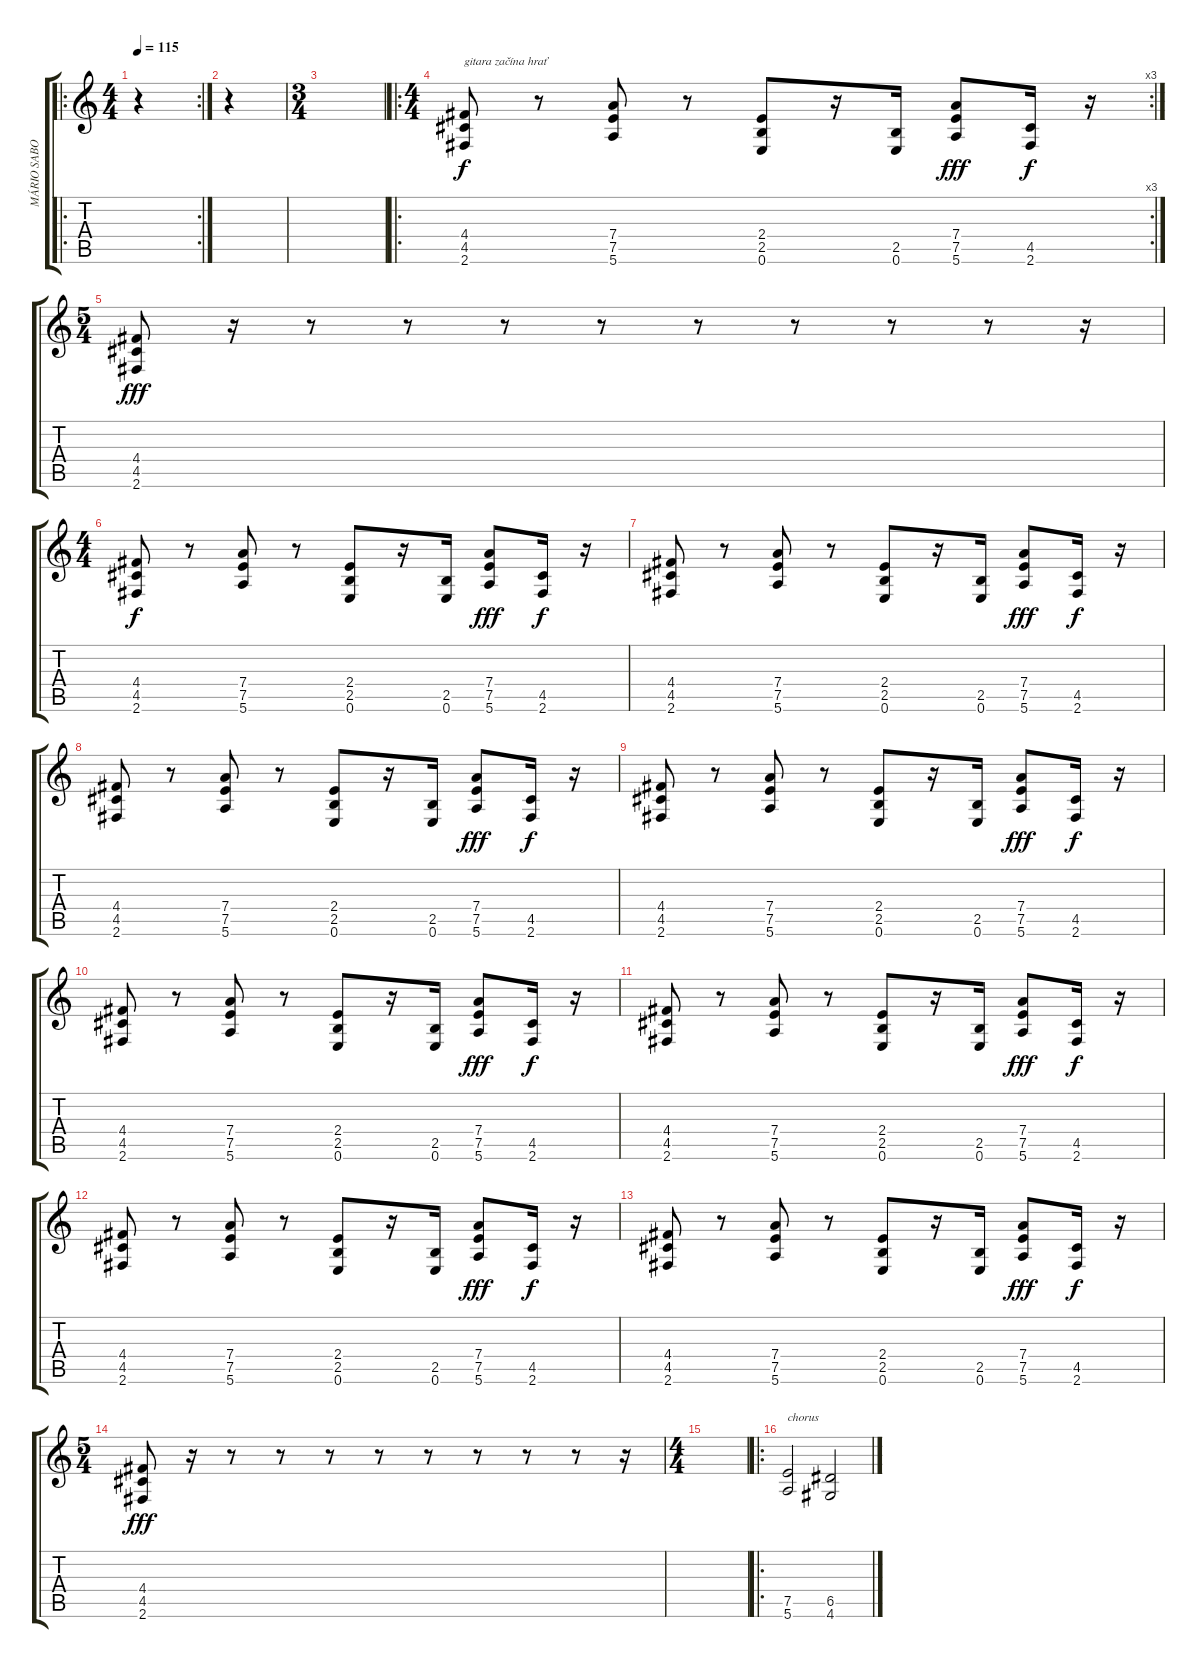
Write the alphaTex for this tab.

\track ("MÁRIO SABO" "MÁRIO SABO") {instrument distortionguitar}
\staff {score tabs}
\tuning (E4 B3 G3 D3 A2 E2) {hide}
\ro
\rc 2
\ts (4 4)
\tempo 115
\clef g2
\ks c
r.4{dy f instrument distortionguitar} |
r.4 |
\ts (3 4)
|
\ro
\rc 3
\ts (4 4)
(4.4 4.5 2.6).8{txt "gitara začína hrať"} r.8 (7.4 7.5 5.6).8 r.8 (2.4 2.5 0.6).8 r.16 (2.5 0.6).16 (7.4 7.5 5.6).8{dy fff} (4.5 2.6).16{dy f} r.16 |
\ts (5 4)
(4.4 4.5 2.6).8{dy fff} r.16 r.8 r.8 r.8 r.8 r.8 r.8 r.8 r.8 r.16 |
\ts (4 4)
(4.4 4.5 2.6).8{dy f volume 10} r.8 (7.4 7.5 5.6).8 r.8 (2.4 2.5 0.6).8 r.16 (2.5 0.6).16 (7.4 7.5 5.6).8{dy fff} (4.5 2.6).16{dy f} r.16 |
(4.4 4.5 2.6).8 r.8 (7.4 7.5 5.6).8 r.8 (2.4 2.5 0.6).8 r.16 (2.5 0.6).16 (7.4 7.5 5.6).8{dy fff} (4.5 2.6).16{dy f} r.16 |
(4.4 4.5 2.6).8 r.8 (7.4 7.5 5.6).8 r.8 (2.4 2.5 0.6).8 r.16 (2.5 0.6).16 (7.4 7.5 5.6).8{dy fff} (4.5 2.6).16{dy f} r.16 |
(4.4 4.5 2.6).8 r.8 (7.4 7.5 5.6).8 r.8 (2.4 2.5 0.6).8 r.16 (2.5 0.6).16 (7.4 7.5 5.6).8{dy fff} (4.5 2.6).16{dy f} r.16 |
(4.4 4.5 2.6).8 r.8 (7.4 7.5 5.6).8 r.8 (2.4 2.5 0.6).8 r.16 (2.5 0.6).16 (7.4 7.5 5.6).8{dy fff} (4.5 2.6).16{dy f} r.16 |
(4.4 4.5 2.6).8 r.8 (7.4 7.5 5.6).8 r.8 (2.4 2.5 0.6).8 r.16 (2.5 0.6).16 (7.4 7.5 5.6).8{dy fff} (4.5 2.6).16{dy f} r.16 |
(4.4 4.5 2.6).8 r.8 (7.4 7.5 5.6).8 r.8 (2.4 2.5 0.6).8 r.16 (2.5 0.6).16 (7.4 7.5 5.6).8{dy fff} (4.5 2.6).16{dy f} r.16 |
(4.4 4.5 2.6).8 r.8 (7.4 7.5 5.6).8 r.8 (2.4 2.5 0.6).8 r.16 (2.5 0.6).16 (7.4 7.5 5.6).8{dy fff} (4.5 2.6).16{dy f} r.16 |
\ts (5 4)
(4.4 4.5 2.6).8{dy fff} r.16 r.8 r.8 r.8 r.8 r.8 r.8 r.8 r.8 r.16 |
\ts (4 4)
|
\ro
(7.5 5.6).2{txt "chorus"} (6.5 4.6).2
